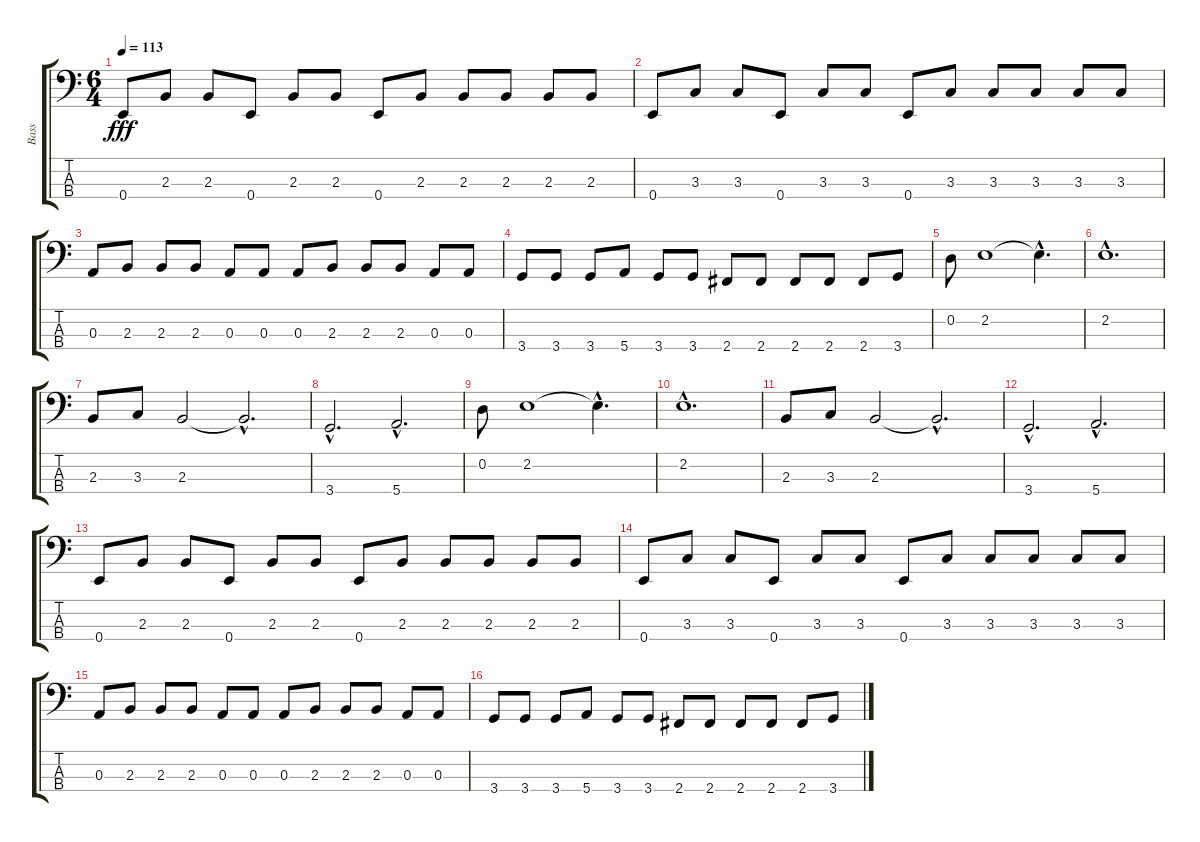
\track ("Bass" "Bass") {instrument electricbassfinger}
\staff {score tabs}
\tuning (G2 D2 A1 E1) {hide}
\ts (6 4)
\tempo 113
\clef f4
\ks c
0.4.8{dy fff} 2.3.8 2.3.8 0.4.8 2.3.8 2.3.8 0.4.8 2.3.8 2.3.8 2.3.8 2.3.8 2.3.8 |
0.4.8 3.3.8 3.3.8 0.4.8 3.3.8 3.3.8 0.4.8 3.3.8 3.3.8 3.3.8 3.3.8 3.3.8 |
0.3.8 2.3.8 2.3.8 2.3.8 0.3.8 0.3.8 0.3.8 2.3.8 2.3.8 2.3.8 0.3.8 0.3.8 |
3.4.8 3.4.8 3.4.8 5.4.8 3.4.8 3.4.8 2.4.8 2.4.8 2.4.8 2.4.8 2.4.8 3.4.8 |
0.2.8 2.2.1 2.2{hac t}.4{d} |
2.2{hac}.1{d} |
2.3.8 3.3.8 2.3.2 2.3{hac t}.2{d} |
3.4{hac}.2{d} 5.4{hac}.2{d} |
0.2.8 2.2.1 2.2{hac t}.4{d} |
2.2{hac}.1{d} |
2.3.8 3.3.8 2.3.2 2.3{hac t}.2{d} |
3.4{hac}.2{d} 5.4{hac}.2{d} |
0.4.8 2.3.8 2.3.8 0.4.8 2.3.8 2.3.8 0.4.8 2.3.8 2.3.8 2.3.8 2.3.8 2.3.8 |
0.4.8 3.3.8 3.3.8 0.4.8 3.3.8 3.3.8 0.4.8 3.3.8 3.3.8 3.3.8 3.3.8 3.3.8 |
0.3.8 2.3.8 2.3.8 2.3.8 0.3.8 0.3.8 0.3.8 2.3.8 2.3.8 2.3.8 0.3.8 0.3.8 |
3.4.8 3.4.8 3.4.8 5.4.8 3.4.8 3.4.8 2.4.8 2.4.8 2.4.8 2.4.8 2.4.8 3.4.8
